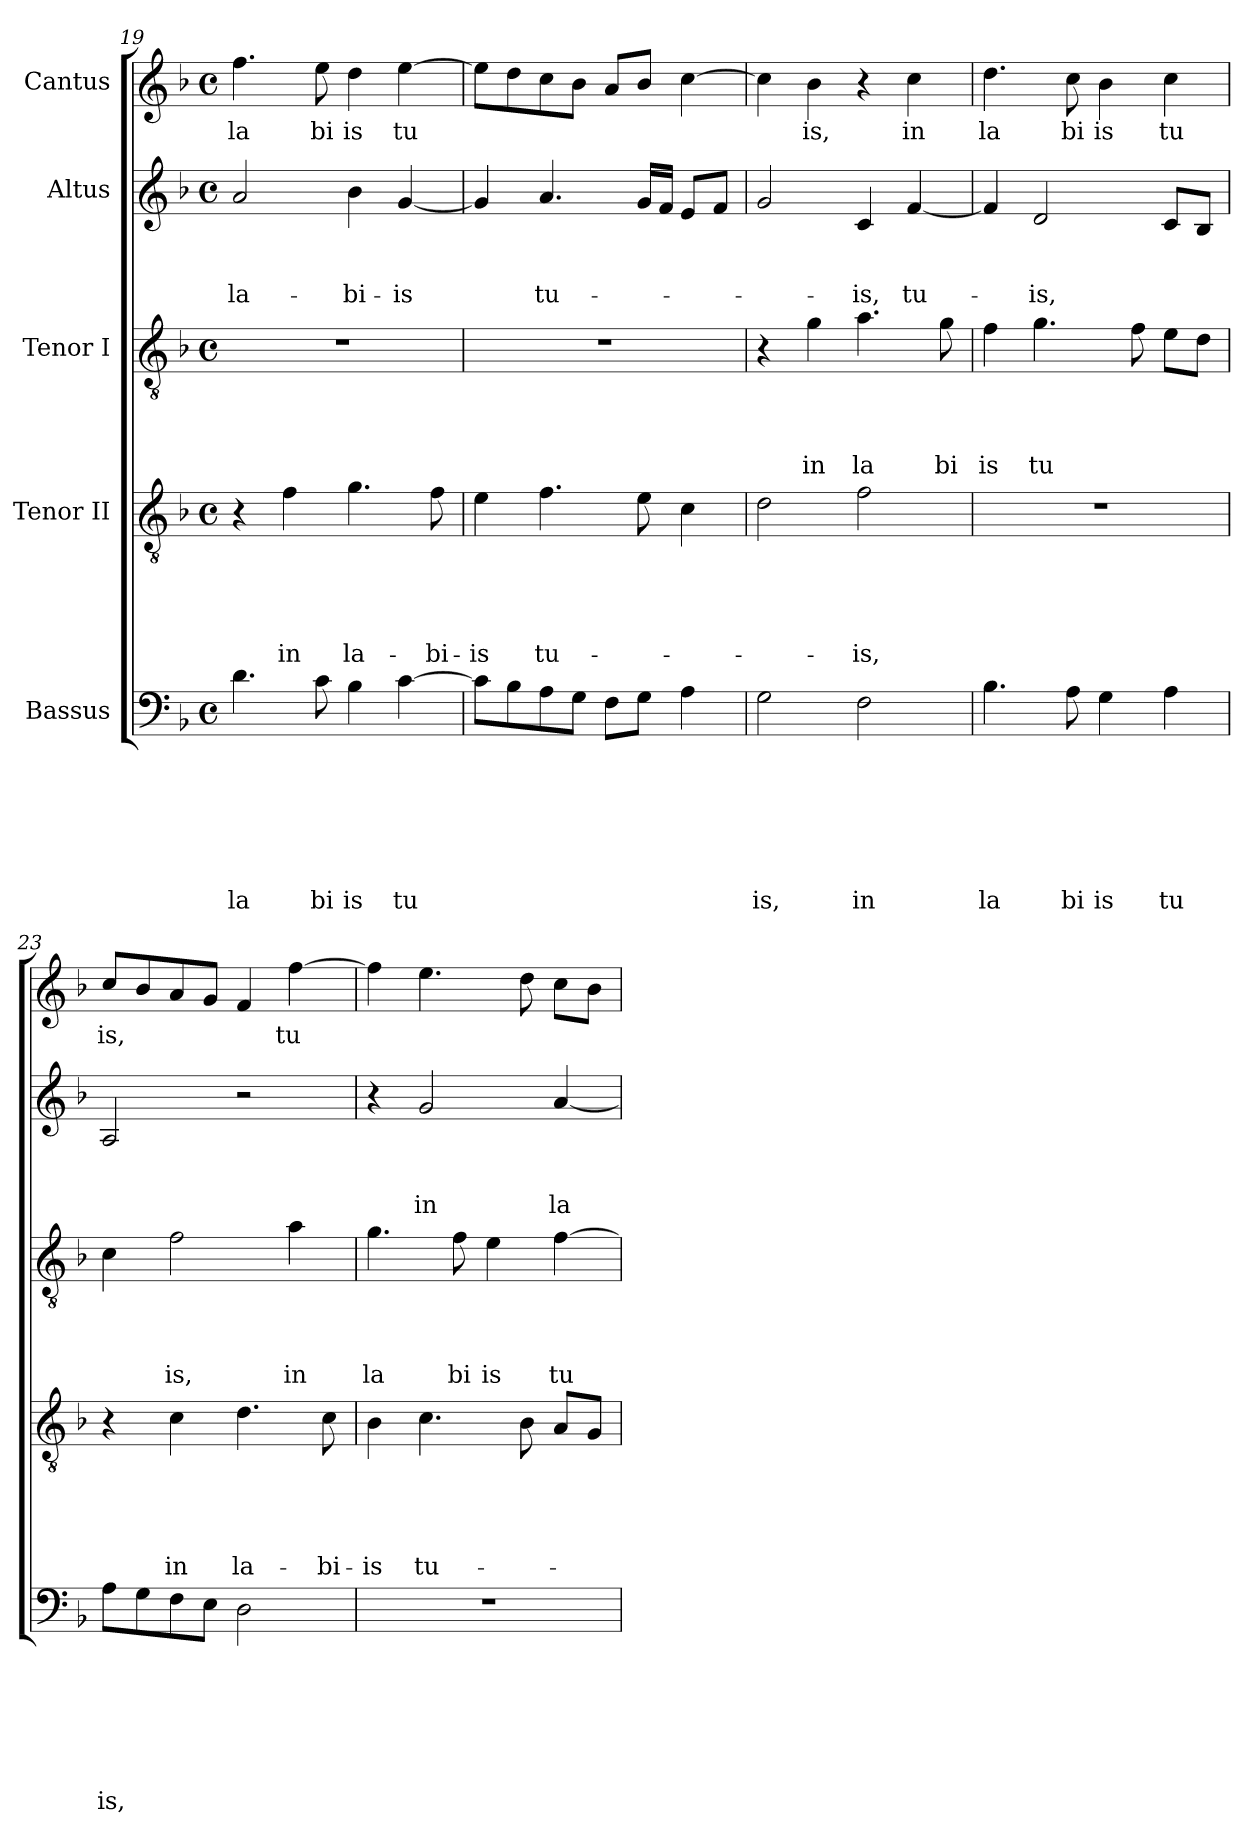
**kern	**text	**text	**text	**text	**text	**text	**text	**kern	**text	**text	**text	**text	**text	**kern	**text	**text	**text	**text	**kern	**text	**text	**text	**kern	**text
*part5	*part5	*part5	*part5	*part5	*part5	*part5	*part5	*part4	*part4	*part4	*part4	*part4	*part4	*part3	*part3	*part3	*part3	*part3	*part2	*part2	*part2	*part2	*part1	*part1
*staff5	*staff5	*staff5	*staff5	*staff5	*staff5	*staff5	*staff5	*staff4	*staff4	*staff4	*staff4	*staff4	*staff4	*staff3	*staff3	*staff3	*staff3	*staff3	*staff2	*staff2	*staff2	*staff2	*staff1	*staff1
*I"Bassus	*	*	*	*	*	*	*	*I"Tenor II	*	*	*	*	*	*I"Tenor I	*	*	*	*	*I"Altus	*	*	*	*I"Cantus	*
!!LO:PB:g=z
*clefF4	*	*	*	*	*	*	*	*clefGv2	*	*	*	*	*	*clefGv2	*	*	*	*	*clefG2	*	*	*	*clefG2	*
*k[b-]	*	*	*	*	*	*	*	*k[b-]	*	*	*	*	*	*k[b-]	*	*	*	*	*k[b-]	*	*	*	*k[b-]	*
*F:	*	*	*	*	*	*	*	*F:	*	*	*	*	*	*F:	*	*	*	*	*F:	*	*	*	*F:	*
*M4/4	*	*	*	*	*	*	*	*M4/4	*	*	*	*	*	*M4/4	*	*	*	*	*M4/4	*	*	*	*M4/4	*
*met(c)	*	*	*	*	*	*	*	*met(c)	*	*	*	*	*	*met(c)	*	*	*	*	*met(c)	*	*	*	*met(c)	*
=19	=19	=19	=19	=19	=19	=19	=19	=19	=19	=19	=19	=19	=19	=19	=19	=19	=19	=19	=19	=19	=19	=19	=19	=19
!	!	!	!	!	!	!	!LO:LY:b	!	!	!	!	!	!	!	!	!	!	!	!	!	!	!LO:LY:b	!	!LO:LY:b
4.d\	.	.	.	.	.	.	la	4r	.	.	.	.	.	1r	.	.	.	.	2a/	.	.	la-	4.ff\	la
!	!	!	!	!	!	!	!	!	!	!	!	!	!LO:LY:b	!	!	!	!	!	!	!	!	!	!	!
.	.	.	.	.	.	.	.	4f\	.	.	.	.	in	.	.	.	.	.	.	.	.	.	.	.
!	!	!	!	!	!	!	!LO:LY:b	!	!	!	!	!	!	!	!	!	!	!	!	!	!	!	!	!LO:LY:b
8c\	.	.	.	.	.	.	bi	.	.	.	.	.	.	.	.	.	.	.	.	.	.	.	8ee\	bi
!	!	!	!	!	!	!	!LO:LY:b	!	!	!	!	!	!LO:LY:b	!	!	!	!	!	!	!	!	!LO:LY:b	!	!LO:LY:b
4B-\	.	.	.	.	.	.	is	4.g\	.	.	.	.	la-	.	.	.	.	.	4b-\	.	.	-bi-	4dd\	is
!	!	!	!	!	!	!	!LO:LY:b	!	!	!	!	!	!	!	!	!	!	!	!	!	!	!LO:LY:b	!	!LO:LY:b
[>4c\	.	.	.	.	.	.	tu	.	.	.	.	.	.	.	.	.	.	.	[<4g/	.	.	-is	[>4ee\	tu
!	!	!	!	!	!	!	!	!	!	!	!	!	!LO:LY:b	!	!	!	!	!	!	!	!	!	!	!
.	.	.	.	.	.	.	.	8f\	.	.	.	.	-bi-	.	.	.	.	.	.	.	.	.	.	.
=20	=20	=20	=20	=20	=20	=20	=20	=20	=20	=20	=20	=20	=20	=20	=20	=20	=20	=20	=20	=20	=20	=20	=20	=20
!	!	!	!	!	!	!	!	!	!	!	!	!	!LO:LY:b	!	!	!	!	!	!	!	!	!	!	!
8c\L]	.	.	.	.	.	.	.	4e\	.	.	.	.	-is	1r	.	.	.	.	4g/]	.	.	.	8ee\L]	.
8B-\	.	.	.	.	.	.	.	.	.	.	.	.	.	.	.	.	.	.	.	.	.	.	8dd\	.
!	!	!	!	!	!	!	!	!	!	!	!	!	!LO:LY:b	!	!	!	!	!	!	!	!	!LO:LY:b	!	!
8A\	.	.	.	.	.	.	.	4.f\	.	.	.	.	tu-	.	.	.	.	.	4.a/	.	.	tu-	8cc\	.
8G\J	.	.	.	.	.	.	.	.	.	.	.	.	.	.	.	.	.	.	.	.	.	.	8b-\J	.
8F\L	.	.	.	.	.	.	.	.	.	.	.	.	.	.	.	.	.	.	.	.	.	.	8a/L	.
8G\J	.	.	.	.	.	.	.	8e\	.	.	.	.	.	.	.	.	.	.	16g/LL	.	.	.	8b-/J	.
.	.	.	.	.	.	.	.	.	.	.	.	.	.	.	.	.	.	.	16f/JJ	.	.	.	.	.
4A\	.	.	.	.	.	.	.	4c\	.	.	.	.	.	.	.	.	.	.	8e/L	.	.	.	[>4cc\	.
.	.	.	.	.	.	.	.	.	.	.	.	.	.	.	.	.	.	.	8f/J	.	.	.	.	.
=21	=21	=21	=21	=21	=21	=21	=21	=21	=21	=21	=21	=21	=21	=21	=21	=21	=21	=21	=21	=21	=21	=21	=21	=21
!	!	!	!	!	!	!	!LO:LY:b	!	!	!	!	!	!	!	!	!	!	!	!	!	!	!	!	!
2G\	.	.	.	.	.	.	is,	2d\	.	.	.	.	.	4r	.	.	.	.	2g/	.	.	.	4cc\]	.
!	!	!	!	!	!	!	!	!	!	!	!	!	!	!	!	!	!	!LO:LY:b	!	!	!	!	!	!LO:LY:b
.	.	.	.	.	.	.	.	.	.	.	.	.	.	4g\	.	.	.	in	.	.	.	.	4b-\	is,
!	!	!	!	!	!	!	!LO:LY:b	!	!	!	!	!	!LO:LY:b	!	!	!	!	!LO:LY:b	!	!	!	!LO:LY:b	!	!
2F\	.	.	.	.	.	.	in	2f\	.	.	.	.	-is,	4.a\	.	.	.	la	4c/	.	.	-is,	4r	.
!	!	!	!	!	!	!	!	!	!	!	!	!	!	!	!	!	!	!	!	!	!	!LO:LY:b	!	!LO:LY:b
.	.	.	.	.	.	.	.	.	.	.	.	.	.	.	.	.	.	.	[<4f/	.	.	tu-	4cc\	in
!	!	!	!	!	!	!	!	!	!	!	!	!	!	!	!	!	!	!LO:LY:b	!	!	!	!	!	!
.	.	.	.	.	.	.	.	.	.	.	.	.	.	8g\	.	.	.	bi	.	.	.	.	.	.
=22	=22	=22	=22	=22	=22	=22	=22	=22	=22	=22	=22	=22	=22	=22	=22	=22	=22	=22	=22	=22	=22	=22	=22	=22
!	!	!	!	!	!	!	!LO:LY:b	!	!	!	!	!	!	!	!	!	!	!LO:LY:b	!	!	!	!	!	!LO:LY:b
4.B-\	.	.	.	.	.	.	la	1r	.	.	.	.	.	4f\	.	.	.	is	4f/]	.	.	.	4.dd\	la
!	!	!	!	!	!	!	!	!	!	!	!	!	!	!	!	!	!	!LO:LY:b	!	!	!	!LO:LY:b	!	!
.	.	.	.	.	.	.	.	.	.	.	.	.	.	4.g\	.	.	.	tu	2d/	.	.	-is,	.	.
!	!	!	!	!	!	!	!LO:LY:b	!	!	!	!	!	!	!	!	!	!	!	!	!	!	!	!	!LO:LY:b
8A\	.	.	.	.	.	.	bi	.	.	.	.	.	.	.	.	.	.	.	.	.	.	.	8cc\	bi
!	!	!	!	!	!	!	!LO:LY:b	!	!	!	!	!	!	!	!	!	!	!	!	!	!	!	!	!LO:LY:b
4G\	.	.	.	.	.	.	is	.	.	.	.	.	.	.	.	.	.	.	.	.	.	.	4b-\	is
.	.	.	.	.	.	.	.	.	.	.	.	.	.	8f\	.	.	.	.	.	.	.	.	.	.
!	!	!	!	!	!	!	!LO:LY:b	!	!	!	!	!	!	!	!	!	!	!	!	!	!	!	!	!LO:LY:b
4A\	.	.	.	.	.	.	tu	.	.	.	.	.	.	8e\L	.	.	.	.	8c/L	.	.	.	4cc\	tu
.	.	.	.	.	.	.	.	.	.	.	.	.	.	8d\J	.	.	.	.	8B-/J	.	.	.	.	.
=23	=23	=23	=23	=23	=23	=23	=23	=23	=23	=23	=23	=23	=23	=23	=23	=23	=23	=23	=23	=23	=23	=23	=23	=23
!	!	!	!	!	!	!	!LO:LY:b	!	!	!	!	!	!	!	!	!	!	!	!	!	!	!	!	!LO:LY:b
8A\L	.	.	.	.	.	.	is,	4r	.	.	.	.	.	4c\	.	.	.	.	2A/	.	.	.	8cc/L	is,
8G\	.	.	.	.	.	.	.	.	.	.	.	.	.	.	.	.	.	.	.	.	.	.	8b-/	.
!	!	!	!	!	!	!	!	!	!	!	!	!	!LO:LY:b	!	!	!	!	!LO:LY:b	!	!	!	!	!	!
8F\	.	.	.	.	.	.	.	4c\	.	.	.	.	in	2f\	.	.	.	is,	.	.	.	.	8a/	.
8E\J	.	.	.	.	.	.	.	.	.	.	.	.	.	.	.	.	.	.	.	.	.	.	8g/J	.
!	!	!	!	!	!	!	!	!	!	!	!	!	!LO:LY:b	!	!	!	!	!	!	!	!	!	!	!
2D\	.	.	.	.	.	.	.	4.d\	.	.	.	.	la-	.	.	.	.	.	2r	.	.	.	4f/	.
!	!	!	!	!	!	!	!	!	!	!	!	!	!	!	!	!	!	!LO:LY:b	!	!	!	!	!	!LO:LY:b
.	.	.	.	.	.	.	.	.	.	.	.	.	.	4a\	.	.	.	in	.	.	.	.	[>4ff\	tu
!	!	!	!	!	!	!	!	!	!	!	!	!	!LO:LY:b	!	!	!	!	!	!	!	!	!	!	!
.	.	.	.	.	.	.	.	8c\	.	.	.	.	-bi-	.	.	.	.	.	.	.	.	.	.	.
=24	=24	=24	=24	=24	=24	=24	=24	=24	=24	=24	=24	=24	=24	=24	=24	=24	=24	=24	=24	=24	=24	=24	=24	=24
!	!	!	!	!	!	!	!	!	!	!	!	!	!LO:LY:b	!	!	!	!	!LO:LY:b	!	!	!	!	!	!
1r	.	.	.	.	.	.	.	4B-\	.	.	.	.	-is	4.g\	.	.	.	la	4r	.	.	.	4ff\]	.
!	!	!	!	!	!	!	!	!	!	!	!	!	!LO:LY:b	!	!	!	!	!	!	!	!	!LO:LY:b	!	!
.	.	.	.	.	.	.	.	4.c\	.	.	.	.	tu-	.	.	.	.	.	2g/	.	.	in	4.ee\	.
!	!	!	!	!	!	!	!	!	!	!	!	!	!	!	!	!	!	!LO:LY:b	!	!	!	!	!	!
.	.	.	.	.	.	.	.	.	.	.	.	.	.	8f\	.	.	.	bi	.	.	.	.	.	.
!	!	!	!	!	!	!	!	!	!	!	!	!	!	!	!	!	!	!LO:LY:b	!	!	!	!	!	!
.	.	.	.	.	.	.	.	.	.	.	.	.	.	4e\	.	.	.	is	.	.	.	.	.	.
.	.	.	.	.	.	.	.	8B-\	.	.	.	.	.	.	.	.	.	.	.	.	.	.	8dd\	.
!	!	!	!	!	!	!	!	!	!	!	!	!	!	!	!	!	!	!LO:LY:b	!	!	!	!LO:LY:b	!	!
.	.	.	.	.	.	.	.	8A/L	.	.	.	.	.	[<4f\	.	.	.	tu	[<4a/	.	.	la-	8cc\L	.
.	.	.	.	.	.	.	.	8G/J	.	.	.	.	.	.	.	.	.	.	.	.	.	.	8b-\J	.
=	=	=	=	=	=	=	=	=	=	=	=	=	=	=	=	=	=	=	=	=	=	=	=	=
*-	*-	*-	*-	*-	*-	*-	*-	*-	*-	*-	*-	*-	*-	*-	*-	*-	*-	*-	*-	*-	*-	*-	*-	*-
